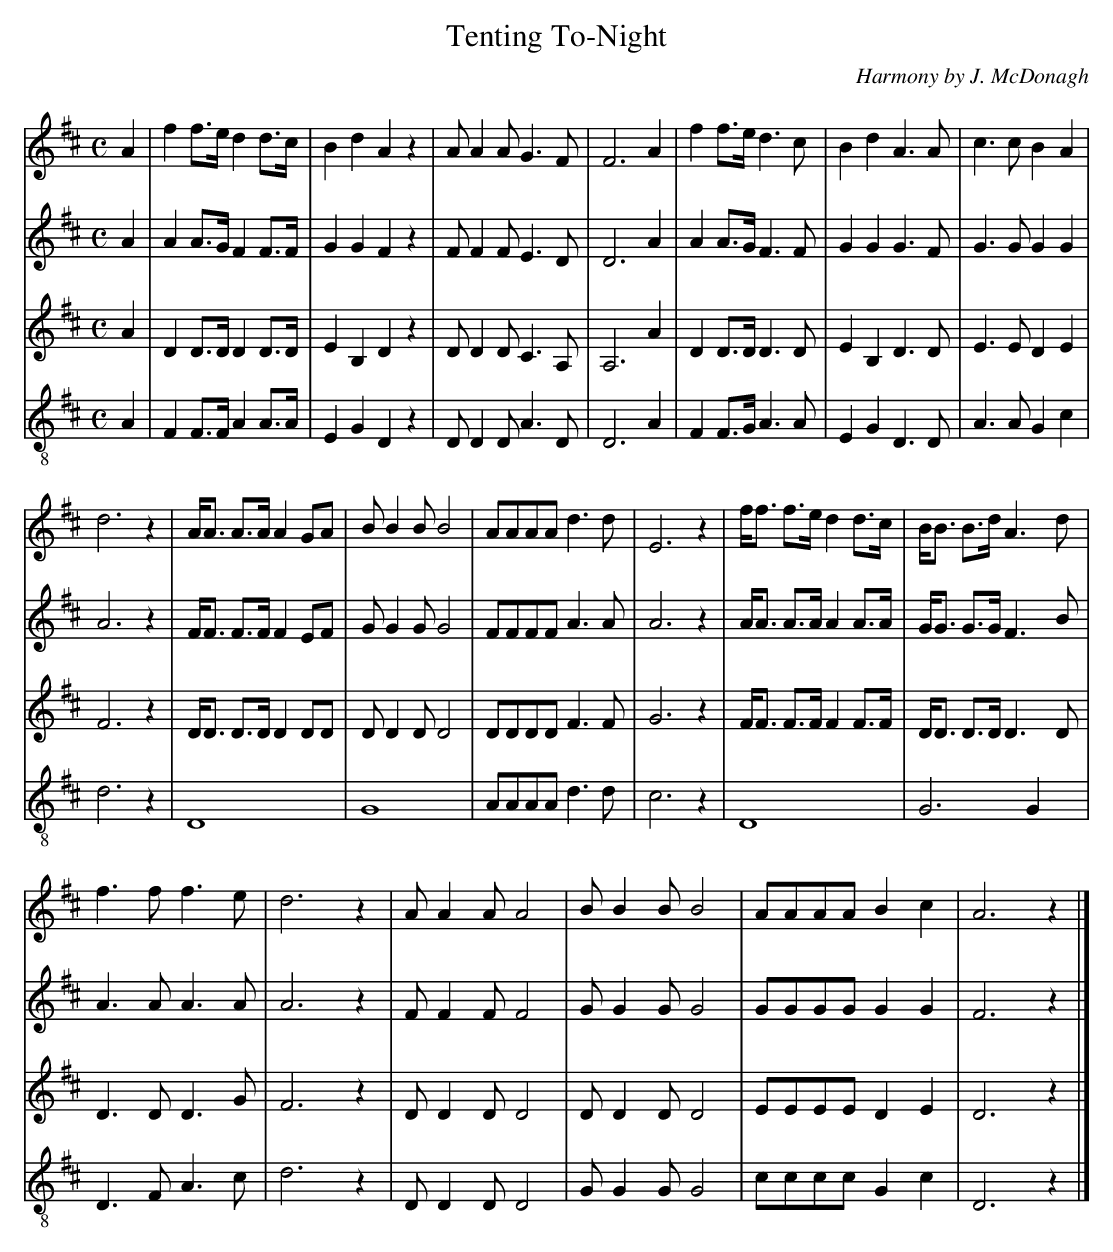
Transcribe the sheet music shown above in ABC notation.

X:1
T:Tenting To-Night
C:Harmony by J. McDonagh
M:C
L:1/8
K:D treble
V:1
A2|f2 f>e d2 d>c|B2 d2  A2 z2|A A2 A G3  F |F6  A2|f2 f>e d3 c|B2 d2  A3 A|c3 c B2 A2|
V:2
A2|A2 A>G F2 F>F|G2 G2  F2 z2|F F2 F E3  D |D6  A2|A2 A>G F3 F|G2 G2  G3 F|G3 G G2 G2|
V:3
A2|D2 D>D D2 D>D|E2 B,2 D2 z2|D D2 D C3 A,|A,6 A2|D2 D>D D3 D|E2 B,2 D3 D|E3 E D2 E2|
V:4
K:treble-8
A2|F2 F>F A2 A>A|E2 G2  D2 z2|D D2 D A3  D |D6  A2|F2 F>G A3 A|E2 G2  D3 D|A3 A G2 c2|
V:1
d6 z2|A<A A>A A2 GA|B B2 B B4|AAAA d3 d|E6 z2|f<f f>e d2 d>c|B<B B>d A3 d|
V:2
A6 z2|F<F F>F F2 EF|G G2 G G4|FFFF A3 A|A6 z2|A<A A>A A2 A>A|G<G G>G F3 B|
V:3
F6 z2|D<D D>D D2 DD|D D2 D D4|DDDD F3 F|G6 z2|F<F F>F F2 F>F|D<D D>D D3 D|
V:4
d6 z2|D8           |G8       |AAAA d3 d|c6 z2|D8            |G6        G2|
V:1
f3 f f3 e|d6 z2|A A2 A A4|B B2 B B4|AAAA B2 c2|A6 z2|]
V:2
A3 A A3 A|A6 z2|F F2 F F4|G G2 G G4|GGGG G2 G2|F6 z2|]
V:3
D3 D D3 G|F6 z2|D D2 D D4|D D2 D D4|EEEE D2 E2|D6 z2|]
V:4
D3 F A3 c|d6 z2|D D2 D D4|G G2 G G4|cccc G2 c2|D6 z2|]
